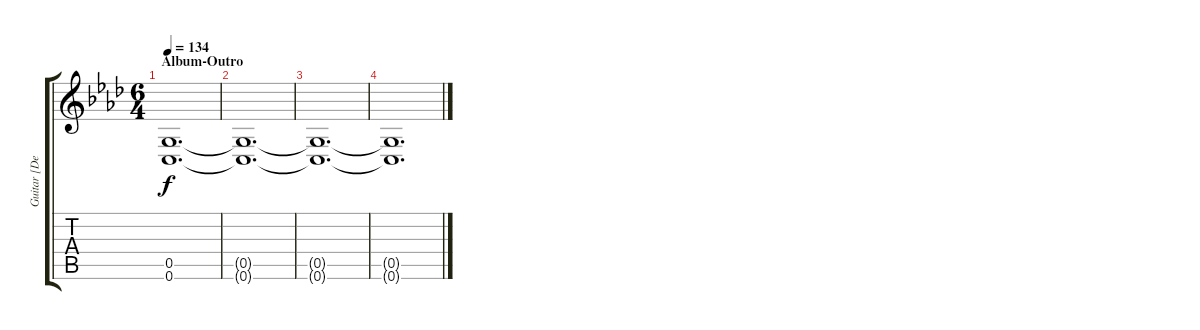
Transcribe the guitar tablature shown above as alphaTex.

\track ("Guitar [Derek Miller]" "Guitar [De") {instrument distortionguitar}
\staff {score tabs}
\tuning (D4 A3 F3 C3 G2 C2) {hide}
\ts (6 4)
\section ("" "Album-Outro")
\tempo 134
\clef g2
\ks fminor
(0.5{t} 0.6{t}).1{d dy f} |
(0.5{t} 0.6{t}).1{d} |
(0.5{t} 0.6{t}).1{d} |
(0.5{t} 0.6{t}).1{d}
